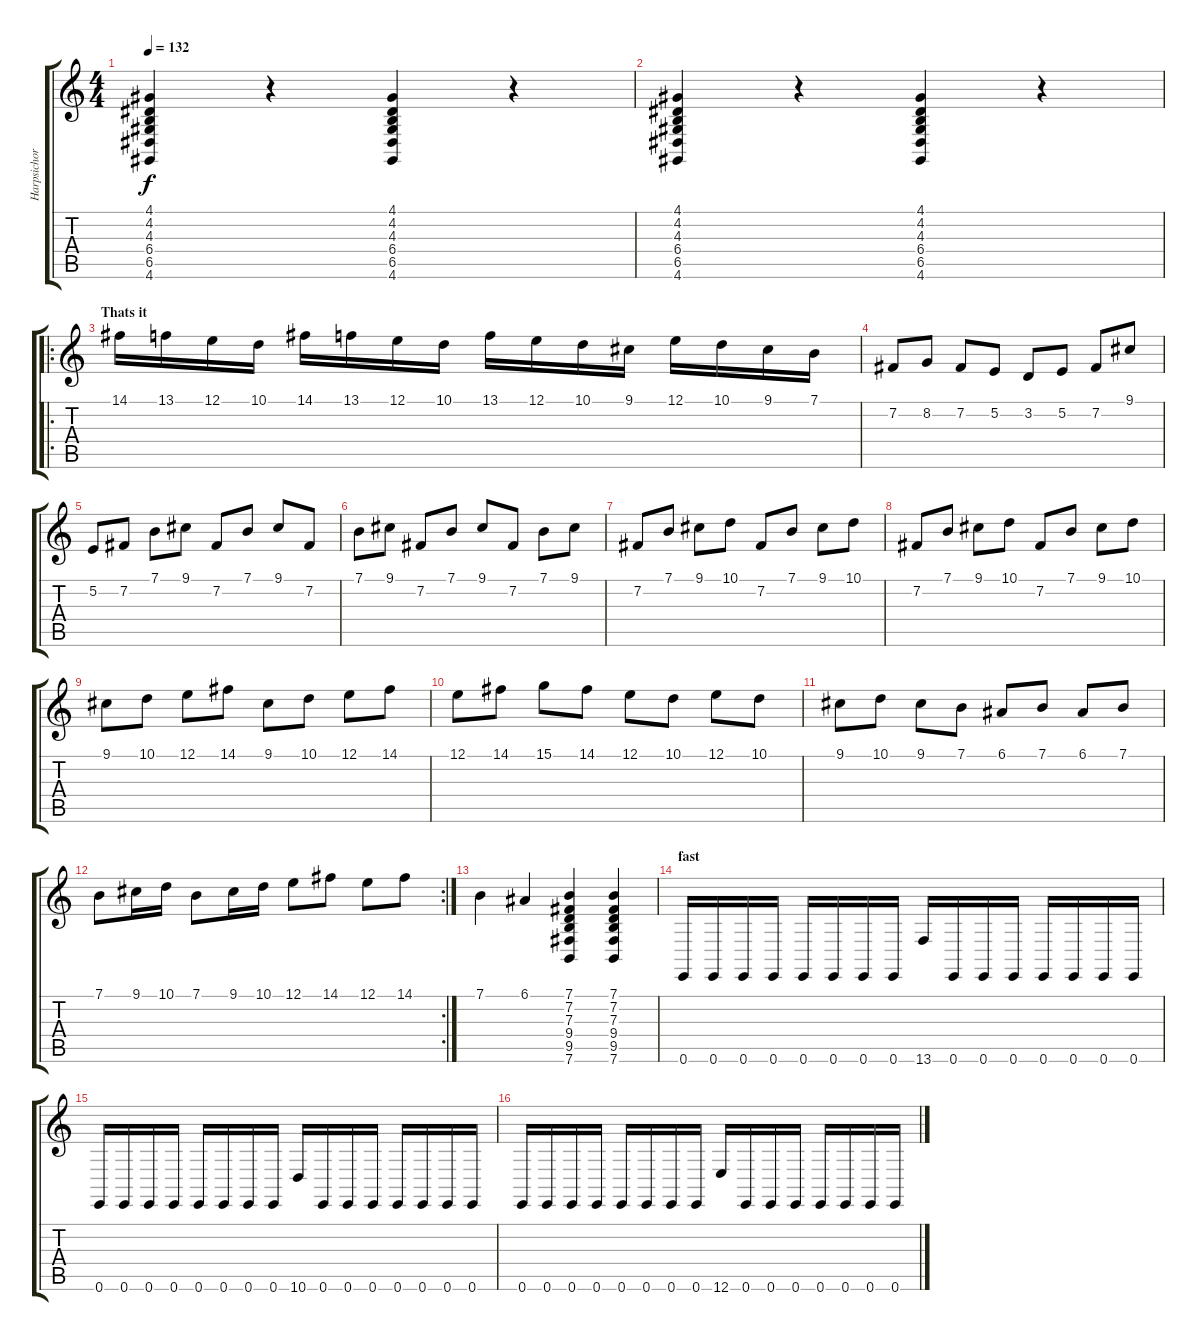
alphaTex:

\track ("Harpsichord" "Harpsichor") {instrument harpsichord}
\staff {score tabs}
\tuning (E4 B3 G3 D3 A2 E2) {hide}
\ts (4 4)
\tempo 132
\clef g2
\ks c
(4.1 4.2 4.3 6.4 6.5 4.6).4{dy f} r.4 (4.1 4.2 4.3 6.4 6.5 4.6).4 r.4 |
(4.1 4.2 4.3 6.4 6.5 4.6).4 r.4 (4.1 4.2 4.3 6.4 6.5 4.6).4 r.4 |
\ro
\section ("" "Thats it")
14.1.16 13.1.16 12.1.16 10.1.16 14.1.16 13.1.16 12.1.16 10.1.16 13.1.16 12.1.16 10.1.16 9.1.16 12.1.16 10.1.16 9.1.16 7.1.16 |
7.2.8 8.2.8 7.2.8 5.2.8 3.2.8 5.2.8 7.2.8 9.1.8 |
5.2.8 7.2.8 7.1.8 9.1.8 7.2.8 7.1.8 9.1.8 7.2.8 |
7.1.8 9.1.8 7.2.8 7.1.8 9.1.8 7.2.8 7.1.8 9.1.8 |
7.2.8 7.1.8 9.1.8 10.1.8 7.2.8 7.1.8 9.1.8 10.1.8 |
7.2.8 7.1.8 9.1.8 10.1.8 7.2.8 7.1.8 9.1.8 10.1.8 |
9.1.8 10.1.8 12.1.8 14.1.8 9.1.8 10.1.8 12.1.8 14.1.8 |
12.1.8 14.1.8 15.1.8 14.1.8 12.1.8 10.1.8 12.1.8 10.1.8 |
9.1.8 10.1.8 9.1.8 7.1.8 6.1.8 7.1.8 6.1.8 7.1.8 |
\rc 2
7.1.8 9.1.16 10.1.16 7.1.8 9.1.16 10.1.16 12.1.8 14.1.8 12.1.8 14.1.8 |
7.1.4 6.1.4 (7.1 7.2 7.3 9.4 9.5 7.6).4 (7.1 7.2 7.3 9.4 9.5 7.6).4 |
\section ("" "fast")
0.6.16 0.6.16 0.6.16 0.6.16 0.6.16 0.6.16 0.6.16 0.6.16 13.6.16 0.6.16 0.6.16 0.6.16 0.6.16 0.6.16 0.6.16 0.6.16 |
0.6.16 0.6.16 0.6.16 0.6.16 0.6.16 0.6.16 0.6.16 0.6.16 10.6.16 0.6.16 0.6.16 0.6.16 0.6.16 0.6.16 0.6.16 0.6.16 |
0.6.16 0.6.16 0.6.16 0.6.16 0.6.16 0.6.16 0.6.16 0.6.16 12.6.16 0.6.16 0.6.16 0.6.16 0.6.16 0.6.16 0.6.16 0.6.16
